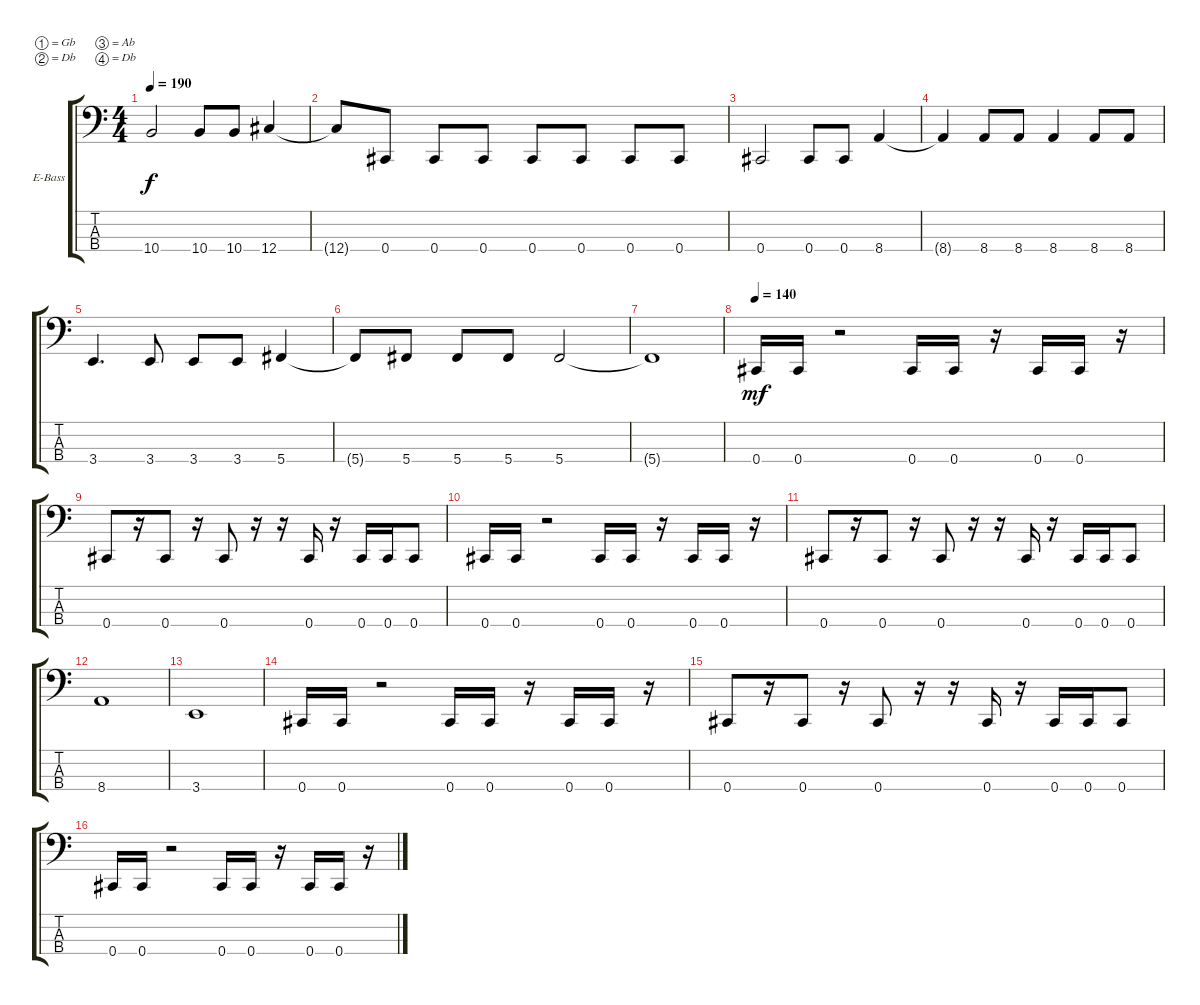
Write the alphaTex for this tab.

\defaultSystemsLayout 4
\bracketExtendMode groupsimilarinstruments
\firstSystemTrackNameOrientation horizontal
\otherSystemsTrackNameOrientation horizontal
\track ("Electric Bass" "E-Bass") {instrument electricbassfinger}
\staff {score tabs}
\tuning (Gb2 Db2 Ab1 Db1)
\ts (4 4)
\tempo 190
\clef f4
\ks c
10.4.2{dy f} 10.4.8 10.4.8 12.4.4 |
12.4{t}.8 0.4.8 0.4.8 0.4.8 0.4.8 0.4.8 0.4.8 0.4.8 |
0.4.2 0.4.8 0.4.8 8.4.4 |
8.4{t}.4 8.4.8 8.4.8 8.4.4 8.4.8 8.4.8 |
3.4.4{d} 3.4.8 3.4.8 3.4.8 5.4.4 |
5.4{t}.8 5.4.8 5.4.8 5.4.8 5.4.2 |
5.4{t}.1 |
\tempo 140
0.4.16{dy mf} 0.4.16 r.2 0.4.16 0.4.16 r.16 0.4.16 0.4.16 r.16 |
0.4.8 r.16 0.4.8 r.16 0.4.8 r.16 r.16 0.4.16 r.16 0.4.16 0.4.16 0.4.8 |
0.4.16 0.4.16 r.2 0.4.16 0.4.16 r.16 0.4.16 0.4.16 r.16 |
0.4.8 r.16 0.4.8 r.16 0.4.8 r.16 r.16 0.4.16 r.16 0.4.16 0.4.16 0.4.8 |
8.4.1 |
3.4.1 |
0.4.16 0.4.16 r.2 0.4.16 0.4.16 r.16 0.4.16 0.4.16 r.16 |
0.4.8 r.16 0.4.8 r.16 0.4.8 r.16 r.16 0.4.16 r.16 0.4.16 0.4.16 0.4.8 |
0.4.16 0.4.16 r.2 0.4.16 0.4.16 r.16 0.4.16 0.4.16 r.16
